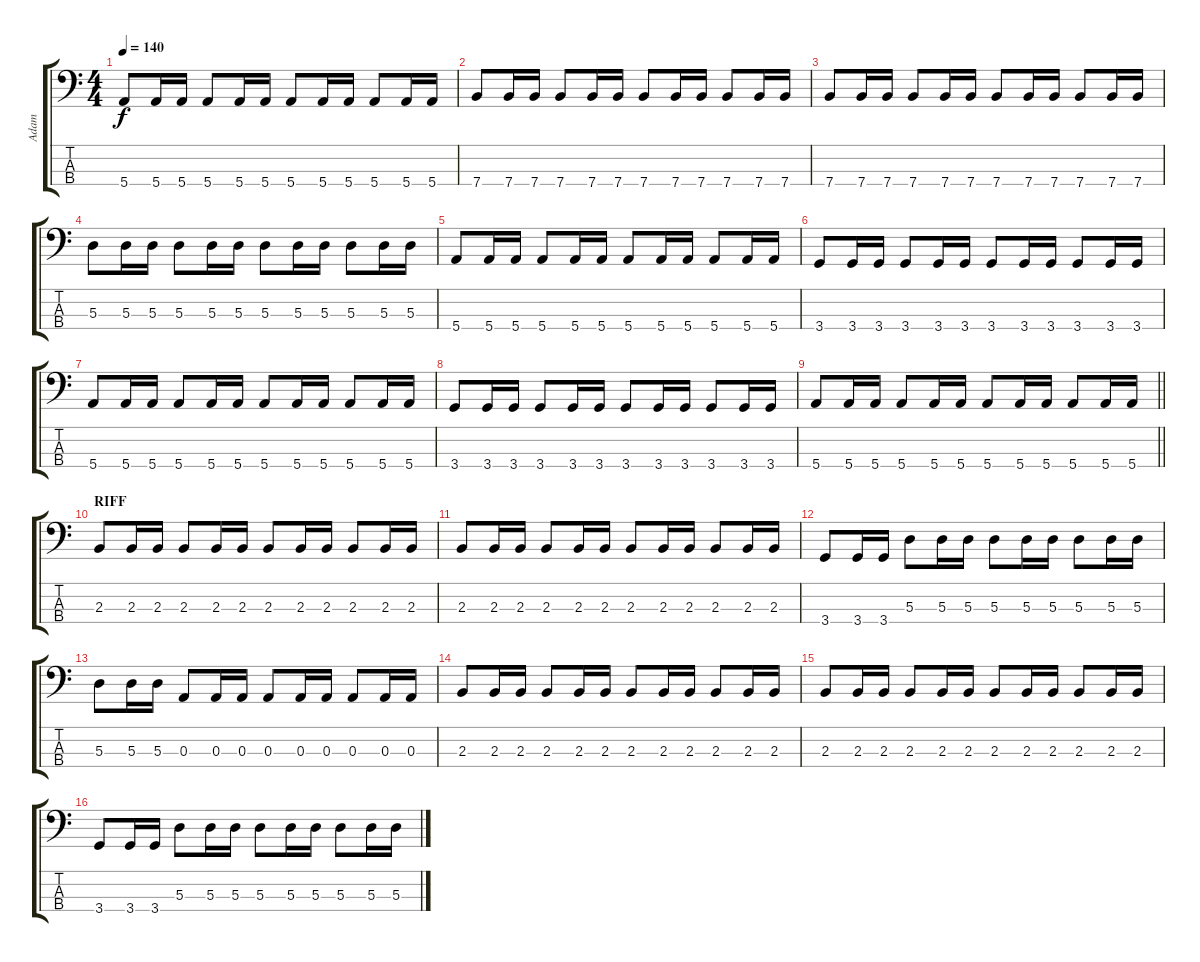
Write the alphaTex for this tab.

\track ("Adam" "Adam") {instrument electricbassfinger}
\staff {score tabs}
\tuning (G2 D2 A1 E1) {hide}
\ts (4 4)
\tempo 140
\clef f4
\ks c
5.4.8{dy f} 5.4.16 5.4.16 5.4.8 5.4.16 5.4.16 5.4.8 5.4.16 5.4.16 5.4.8 5.4.16 5.4.16 |
7.4.8 7.4.16 7.4.16 7.4.8 7.4.16 7.4.16 7.4.8 7.4.16 7.4.16 7.4.8 7.4.16 7.4.16 |
7.4.8 7.4.16 7.4.16 7.4.8 7.4.16 7.4.16 7.4.8 7.4.16 7.4.16 7.4.8 7.4.16 7.4.16 |
5.3.8 5.3.16 5.3.16 5.3.8 5.3.16 5.3.16 5.3.8 5.3.16 5.3.16 5.3.8 5.3.16 5.3.16 |
5.4.8 5.4.16 5.4.16 5.4.8 5.4.16 5.4.16 5.4.8 5.4.16 5.4.16 5.4.8 5.4.16 5.4.16 |
3.4.8 3.4.16 3.4.16 3.4.8 3.4.16 3.4.16 3.4.8 3.4.16 3.4.16 3.4.8 3.4.16 3.4.16 |
5.4.8 5.4.16 5.4.16 5.4.8 5.4.16 5.4.16 5.4.8 5.4.16 5.4.16 5.4.8 5.4.16 5.4.16 |
3.4.8 3.4.16 3.4.16 3.4.8 3.4.16 3.4.16 3.4.8 3.4.16 3.4.16 3.4.8 3.4.16 3.4.16 |
\barLineRight lightlight
5.4.8 5.4.16 5.4.16 5.4.8 5.4.16 5.4.16 5.4.8 5.4.16 5.4.16 5.4.8 5.4.16 5.4.16 |
\section ("" "RIFF")
2.3.8 2.3.16 2.3.16 2.3.8 2.3.16 2.3.16 2.3.8 2.3.16 2.3.16 2.3.8 2.3.16 2.3.16 |
2.3.8 2.3.16 2.3.16 2.3.8 2.3.16 2.3.16 2.3.8 2.3.16 2.3.16 2.3.8 2.3.16 2.3.16 |
3.4.8 3.4.16 3.4.16 5.3.8 5.3.16 5.3.16 5.3.8 5.3.16 5.3.16 5.3.8 5.3.16 5.3.16 |
5.3.8 5.3.16 5.3.16 0.3.8 0.3.16 0.3.16 0.3.8 0.3.16 0.3.16 0.3.8 0.3.16 0.3.16 |
2.3.8 2.3.16 2.3.16 2.3.8 2.3.16 2.3.16 2.3.8 2.3.16 2.3.16 2.3.8 2.3.16 2.3.16 |
2.3.8 2.3.16 2.3.16 2.3.8 2.3.16 2.3.16 2.3.8 2.3.16 2.3.16 2.3.8 2.3.16 2.3.16 |
3.4.8 3.4.16 3.4.16 5.3.8 5.3.16 5.3.16 5.3.8 5.3.16 5.3.16 5.3.8 5.3.16 5.3.16
